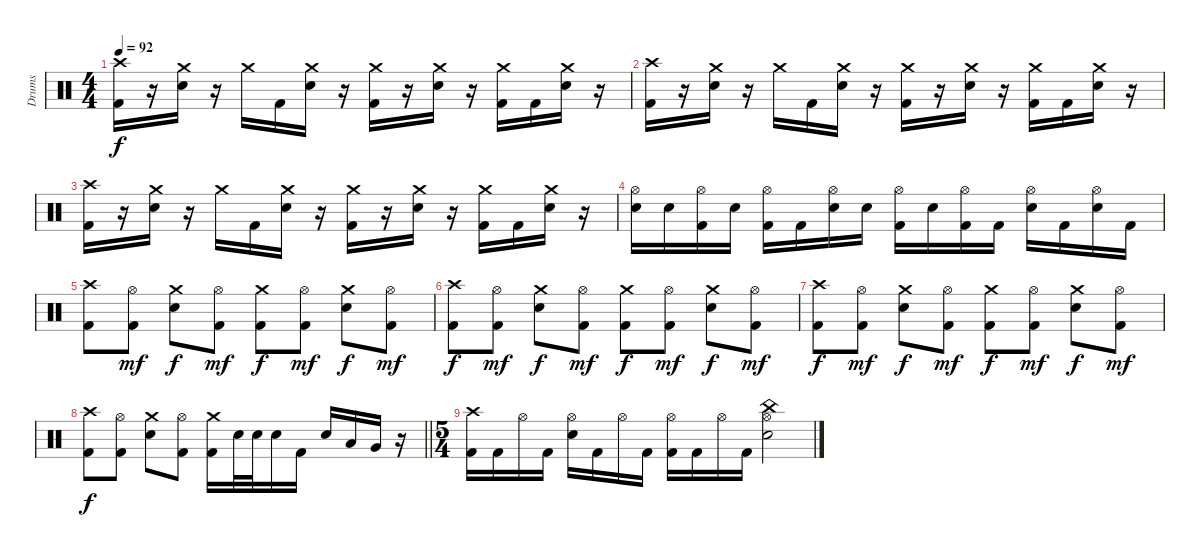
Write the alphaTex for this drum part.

\track ("Drums" "Drums") {instrument percussion}
\staff {score}
\articulation defaults
\ts (4 4)
\tempo 92
\clef neutral
\ks c
("Crash high (hit)" "Kick (hit) 2").16{dy f} r.16 ("Crash medium (hit)" "Electric Snare (hit)").16 r.16 "Crash medium (hit)".16 "Kick (hit) 2".16 ("Crash medium (hit)" "Electric Snare (hit)").16 r.16 ("Crash medium (hit)" "Kick (hit) 2").16 r.16 ("Crash medium (hit)" "Electric Snare (hit)").16 r.16 ("Crash medium (hit)" "Kick (hit) 2").16 "Kick (hit) 2".16 ("Crash medium (hit)" "Electric Snare (hit)").16 r.16 |
("Crash high (hit)" "Kick (hit) 2").16 r.16 ("Crash medium (hit)" "Electric Snare (hit)").16 r.16 "Crash medium (hit)".16 "Kick (hit) 2".16 ("Crash medium (hit)" "Electric Snare (hit)").16 r.16 ("Crash medium (hit)" "Kick (hit) 2").16 r.16 ("Crash medium (hit)" "Electric Snare (hit)").16 r.16 ("Crash medium (hit)" "Kick (hit) 2").16 "Kick (hit) 2".16 ("Crash medium (hit)" "Electric Snare (hit)").16 r.16 |
("Crash high (hit)" "Kick (hit) 2").16 r.16 ("Crash medium (hit)" "Electric Snare (hit)").16 r.16 "Crash medium (hit)".16 "Kick (hit) 2".16 ("Crash medium (hit)" "Electric Snare (hit)").16 r.16 ("Crash medium (hit)" "Kick (hit) 2").16 r.16 ("Crash medium (hit)" "Electric Snare (hit)").16 r.16 ("Crash medium (hit)" "Kick (hit) 2").16 "Kick (hit) 2".16 ("Crash medium (hit)" "Electric Snare (hit)").16 r.16 |
("Hi-Hat (open)" "Electric Snare (hit)").16 "Electric Snare (hit)".16 ("Hi-Hat (open)" "Kick (hit) 2").16 "Electric Snare (hit)".16 ("Hi-Hat (open)" "Kick (hit) 2").16 "Kick (hit) 2".16 ("Hi-Hat (open)" "Electric Snare (hit)").16 "Electric Snare (hit)".16 ("Hi-Hat (open)" "Kick (hit) 2").16 "Electric Snare (hit)".16 ("Hi-Hat (open)" "Kick (hit) 2").16 "Kick (hit) 2".16 ("Hi-Hat (open)" "Electric Snare (hit)").16 "Kick (hit) 2".16 ("Hi-Hat (open)" "Electric Snare (hit)").16 "Kick (hit) 2".16 |
("Crash high (hit)" "Kick (hit) 2").8 ("Hi-Hat (open)" "Kick (hit) 2").8{dy mf} ("Crash medium (hit)" "Electric Snare (hit)").8{dy f} ("Hi-Hat (open)" "Kick (hit) 2").8{dy mf} ("Crash medium (hit)" "Kick (hit) 2").8{dy f} ("Hi-Hat (open)" "Kick (hit) 2").8{dy mf} ("Crash medium (hit)" "Electric Snare (hit)").8{dy f} ("Hi-Hat (open)" "Kick (hit) 2").8{dy mf} |
("Crash high (hit)" "Kick (hit) 2").8{dy f} ("Hi-Hat (open)" "Kick (hit) 2").8{dy mf} ("Crash medium (hit)" "Electric Snare (hit)").8{dy f} ("Hi-Hat (open)" "Kick (hit) 2").8{dy mf} ("Crash medium (hit)" "Kick (hit) 2").8{dy f} ("Hi-Hat (open)" "Kick (hit) 2").8{dy mf} ("Crash medium (hit)" "Electric Snare (hit)").8{dy f} ("Hi-Hat (open)" "Kick (hit) 2").8{dy mf} |
("Crash high (hit)" "Kick (hit) 2").8{dy f} ("Hi-Hat (open)" "Kick (hit) 2").8{dy mf} ("Crash medium (hit)" "Electric Snare (hit)").8{dy f} ("Hi-Hat (open)" "Kick (hit) 2").8{dy mf} ("Crash medium (hit)" "Kick (hit) 2").8{dy f} ("Hi-Hat (open)" "Kick (hit) 2").8{dy mf} ("Crash medium (hit)" "Electric Snare (hit)").8{dy f} ("Hi-Hat (open)" "Kick (hit) 2").8{dy mf} |
\barLineRight lightlight
("Crash high (hit)" "Kick (hit) 2").8{dy f} ("Hi-Hat (open)" "Kick (hit) 2").8 ("Crash medium (hit)" "Electric Snare (hit)").8 ("Hi-Hat (open)" "Kick (hit) 2").8 ("Crash medium (hit)" "Kick (hit) 2").16 "Electric Snare (hit)".32 "Electric Snare (hit)".32 "Electric Snare (hit)".16 "Kick (hit) 2".16 "Electric Snare (hit)".16 "Low Tom (hit)".16 "Very Low Tom (hit)".16 r.16 |
\ts (5 4)
("Crash high (hit)" "Kick (hit) 2").16 "Kick (hit) 2".16 "Hi-Hat (open)".16 "Kick (hit) 2".16 ("Hi-Hat (open)" "Electric Snare (hit)").16 "Kick (hit) 2".16 "Hi-Hat (open)".16 "Kick (hit) 2".16 ("Hi-Hat (open)" "Kick (hit) 2").16 "Kick (hit) 2".16 "Hi-Hat (open)".16 "Kick (hit) 2".16 ("China (hit)" "Hi-Hat (open)" "Electric Snare (hit)").2
